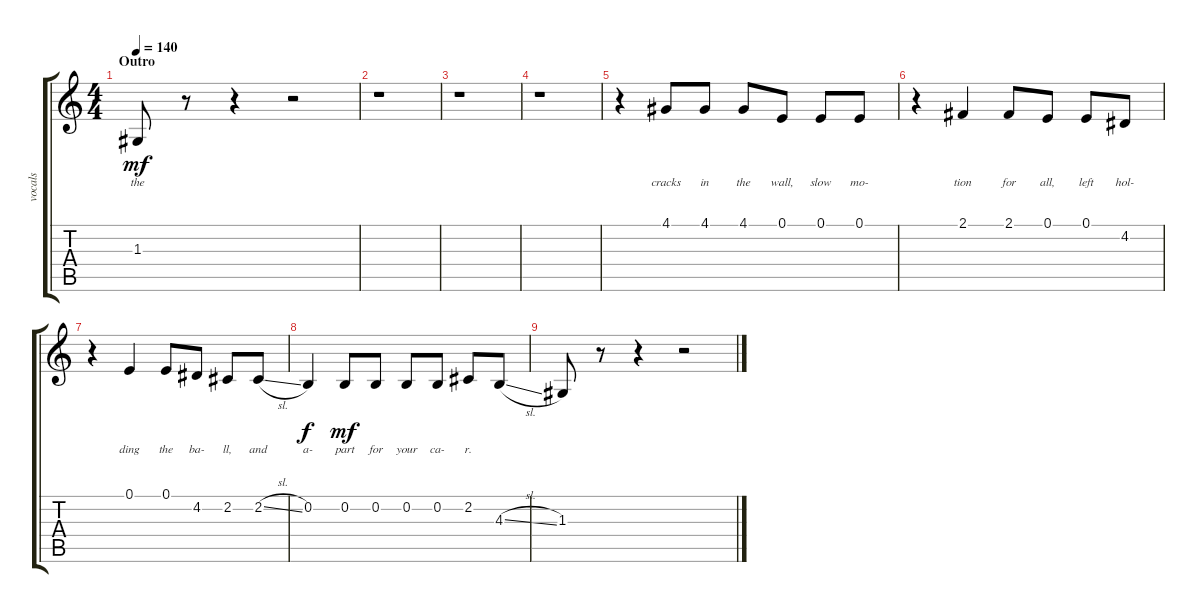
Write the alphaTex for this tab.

\track ("vocals" "vocals") {instrument lead2sawtooth}
\staff {score tabs}
\tuning (E4 B3 G3 D3 A2 E2) {hide}
\ts (4 4)
\section ("" "Outro")
\tempo 140
\clef g2
\ks c
1.3.8{lyrics (0 "the") lyrics (1 "") lyrics (2 "") lyrics (3 "") lyrics (4 "") dy mf} r.8 r.4 r.2 |
r.1 |
r.1 |
r.1 |
r.4 4.1.8{lyrics (0 "cracks") lyrics (1 "") lyrics (2 "") lyrics (3 "") lyrics (4 "")} 4.1.8{lyrics (0 "in") lyrics (1 "") lyrics (2 "") lyrics (3 "") lyrics (4 "")} 4.1.8{lyrics (0 "the") lyrics (1 "") lyrics (2 "") lyrics (3 "") lyrics (4 "")} 0.1.8{lyrics (0 "wall,") lyrics (1 "") lyrics (2 "") lyrics (3 "") lyrics (4 "")} 0.1.8{lyrics (0 "slow") lyrics (1 "") lyrics (2 "") lyrics (3 "") lyrics (4 "")} 0.1.8{lyrics (0 "mo-") lyrics (1 "") lyrics (2 "") lyrics (3 "") lyrics (4 "")} |
r.4 2.1.4{lyrics (0 "tion") lyrics (1 "") lyrics (2 "") lyrics (3 "") lyrics (4 "")} 2.1.8{lyrics (0 "for") lyrics (1 "") lyrics (2 "") lyrics (3 "") lyrics (4 "")} 0.1.8{lyrics (0 "all,") lyrics (1 "") lyrics (2 "") lyrics (3 "") lyrics (4 "")} 0.1.8{lyrics (0 "left") lyrics (1 "") lyrics (2 "") lyrics (3 "") lyrics (4 "")} 4.2.8{lyrics (0 "hol-") lyrics (1 "") lyrics (2 "") lyrics (3 "") lyrics (4 "")} |
r.4 0.1.4{lyrics (0 "ding") lyrics (1 "") lyrics (2 "") lyrics (3 "") lyrics (4 "")} 0.1.8{lyrics (0 "the") lyrics (1 "") lyrics (2 "") lyrics (3 "") lyrics (4 "")} 4.2.8{lyrics (0 "ba-") lyrics (1 "") lyrics (2 "") lyrics (3 "") lyrics (4 "")} 2.2.8{lyrics (0 "ll,") lyrics (1 "") lyrics (2 "") lyrics (3 "") lyrics (4 "")} 2.2{sl}.8{lyrics (0 "and") lyrics (1 "") lyrics (2 "") lyrics (3 "") lyrics (4 "")} |
0.2.4{lyrics (0 "a-") lyrics (1 "") lyrics (2 "") lyrics (3 "") lyrics (4 "") dy f} 0.2.8{lyrics (0 "part") lyrics (1 "") lyrics (2 "") lyrics (3 "") lyrics (4 "") dy mf} 0.2.8{lyrics (0 "for") lyrics (1 "") lyrics (2 "") lyrics (3 "") lyrics (4 "")} 0.2.8{lyrics (0 "your") lyrics (1 "") lyrics (2 "") lyrics (3 "") lyrics (4 "")} 0.2.8{lyrics (0 "ca-") lyrics (1 "") lyrics (2 "") lyrics (3 "") lyrics (4 "")} 2.2.8{lyrics (0 "r.") lyrics (1 "") lyrics (2 "") lyrics (3 "") lyrics (4 "")} 4.3{sl}.8 |
1.3.8 r.8 r.4 r.2
